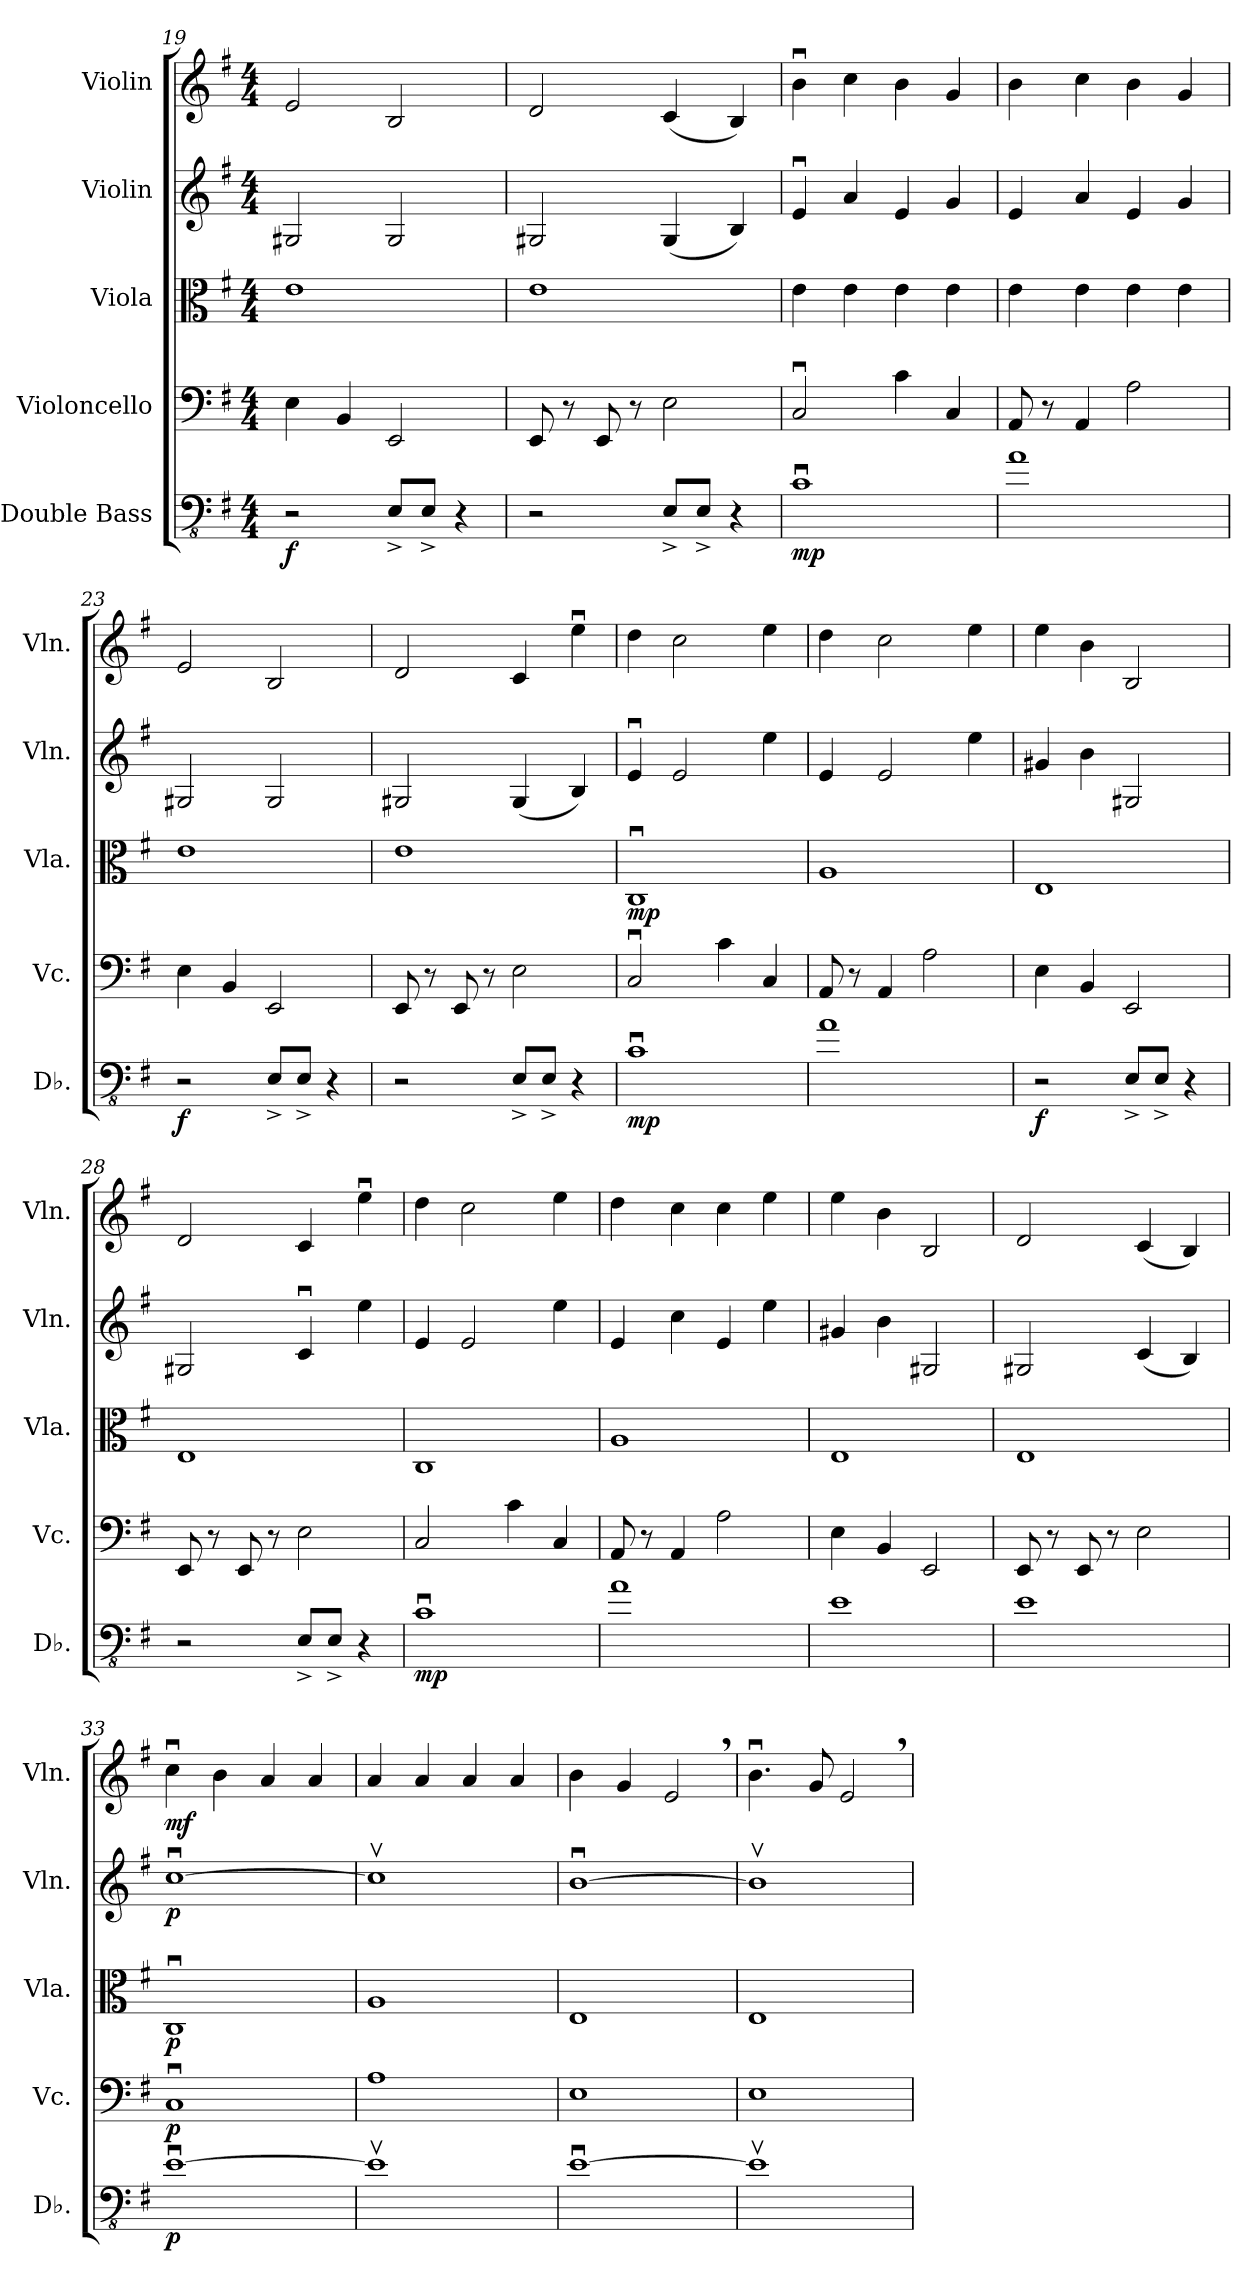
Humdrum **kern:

**kern	**dynam	**kern	**dynam	**kern	**dynam	**kern	**dynam	**kern	**dynam
*part5	*part5	*part4	*part4	*part3	*part3	*part2	*part2	*part1	*part1
*staff5	*staff5	*staff4	*staff4	*staff3	*staff3	*staff2	*staff2	*staff1	*staff1
*I"Double Bass	*	*I"Violoncello	*	*I"Viola	*	*I"Violin	*	*I"Violin	*
*I'Db.	*	*I'Vc.	*	*I'Vla.	*	*I'Vln.	*	*I'Vln.	*
*clefFv4	*	*clefF4	*	*clefC3	*	*clefG2	*	*clefG2	*
*ITrd7c12	*	*	*	*	*	*	*	*	*
*k[f#]	*	*k[f#]	*	*k[f#]	*	*k[f#]	*	*k[f#]	*
*M4/4	*	*M4/4	*	*M4/4	*	*M4/4	*	*M4/4	*
=19	=19	=19	=19	=19	=19	=19	=19	=19	=19
!	!LO:DY:b	!	!	!	!	!	!	!	!
2r	f	4E\	.	1e	.	2G#X/	.	2e/	.
.	.	4BB/	.	.	.	.	.	.	.
8EEE^/L	.	2EE/	.	.	.	2G#/	.	2B/	.
8EEE^/J	.	.	.	.	.	.	.	.	.
4r	.	.	.	.	.	.	.	.	.
=20	=20	=20	=20	=20	=20	=20	=20	=20	=20
2r	.	8EE/	.	1e	.	2G#X/	.	2d/	.
.	.	8r	.	.	.	.	.	.	.
.	.	8EE/	.	.	.	.	.	.	.
.	.	8r	.	.	.	.	.	.	.
8EEE^/L	.	2E\	.	.	.	(4G#/	.	(4c/	.
8EEE^/J	.	.	.	.	.	.	.	.	.
4r	.	.	.	.	.	4B/)	.	4B/)	.
=21	=21	=21	=21	=21	=21	=21	=21	=21	=21
!	!LO:DY:b	!	!	!	!	!	!	!	!
1CCu	mp	2Cu/	.	4e\	.	4eu/	.	4bu\	.
.	.	.	.	4e\	.	4a/	.	4cc\	.
.	.	4c\	.	4e\	.	4e/	.	4b\	.
.	.	4C/	.	4e\	.	4g/	.	4g/	.
=22	=22	=22	=22	=22	=22	=22	=22	=22	=22
1AA	.	8AA/	.	4e\	.	4e/	.	4b\	.
.	.	8r	.	.	.	.	.	.	.
.	.	4AA/	.	4e\	.	4a/	.	4cc\	.
.	.	2A\	.	4e\	.	4e/	.	4b\	.
.	.	.	.	4e\	.	4g/	.	4g/	.
=23	=23	=23	=23	=23	=23	=23	=23	=23	=23
!	!LO:DY:b	!	!	!	!	!	!	!	!
2r	f	4E\	.	1e	.	2G#X/	.	2e/	.
.	.	4BB/	.	.	.	.	.	.	.
8EEE^/L	.	2EE/	.	.	.	2G#/	.	2B/	.
8EEE^/J	.	.	.	.	.	.	.	.	.
4r	.	.	.	.	.	.	.	.	.
!!LO:LB:g=z
=24	=24	=24	=24	=24	=24	=24	=24	=24	=24
2r	.	8EE/	.	1e	.	2G#X/	.	2d/	.
.	.	8r	.	.	.	.	.	.	.
.	.	8EE/	.	.	.	.	.	.	.
.	.	8r	.	.	.	.	.	.	.
8EEE^/L	.	2E\	.	.	.	(4G#/	.	4c/	.
8EEE^/J	.	.	.	.	.	.	.	.	.
4r	.	.	.	.	.	4B/)	.	4eeu\	.
=25	=25	=25	=25	=25	=25	=25	=25	=25	=25
!	!LO:DY:b	!	!	!	!LO:DY:b	!	!	!	!
1CCu	mp	2Cu/	.	1Cu	mp	4eu/	.	4dd\	.
.	.	.	.	.	.	2e/	.	2cc\	.
.	.	4c\	.	.	.	.	.	.	.
.	.	4C/	.	.	.	4ee\	.	4ee\	.
=26	=26	=26	=26	=26	=26	=26	=26	=26	=26
1AA	.	8AA/	.	1A	.	4e/	.	4dd\	.
.	.	8r	.	.	.	.	.	.	.
.	.	4AA/	.	.	.	2e/	.	2cc\	.
.	.	2A\	.	.	.	.	.	.	.
.	.	.	.	.	.	4ee\	.	4ee\	.
=27	=27	=27	=27	=27	=27	=27	=27	=27	=27
!	!LO:DY:b	!	!	!	!	!	!	!	!
2r	f	4E\	.	1E	.	4g#X/	.	4ee\	.
.	.	4BB/	.	.	.	4b\	.	4b\	.
8EEE^/L	.	2EE/	.	.	.	2G#X/	.	2B/	.
8EEE^/J	.	.	.	.	.	.	.	.	.
4r	.	.	.	.	.	.	.	.	.
=28	=28	=28	=28	=28	=28	=28	=28	=28	=28
2r	.	8EE/	.	1E	.	2G#X/	.	2d/	.
.	.	8r	.	.	.	.	.	.	.
.	.	8EE/	.	.	.	.	.	.	.
.	.	8r	.	.	.	.	.	.	.
8EEE^/L	.	2E\	.	.	.	4cu/	.	4c/	.
8EEE^/J	.	.	.	.	.	.	.	.	.
4r	.	.	.	.	.	4ee\	.	4eeu\	.
=29	=29	=29	=29	=29	=29	=29	=29	=29	=29
!	!LO:DY:b	!	!	!	!	!	!	!	!
1CCu	mp	2C/	.	1C	.	4e/	.	4dd\	.
.	.	.	.	.	.	2e/	.	2cc\	.
.	.	4c\	.	.	.	.	.	.	.
.	.	4C/	.	.	.	4ee\	.	4ee\	.
!!LO:PB:g=z
=30	=30	=30	=30	=30	=30	=30	=30	=30	=30
1AA	.	8AA/	.	1A	.	4e/	.	4dd\	.
.	.	8r	.	.	.	.	.	.	.
.	.	4AA/	.	.	.	4cc\	.	4cc\	.
.	.	2A\	.	.	.	4e/	.	4cc\	.
.	.	.	.	.	.	4ee\	.	4ee\	.
=31	=31	=31	=31	=31	=31	=31	=31	=31	=31
1EE	.	4E\	.	1E	.	4g#X/	.	4ee\	.
.	.	4BB/	.	.	.	4b\	.	4b\	.
.	.	2EE/	.	.	.	2G#X/	.	2B/	.
=32	=32	=32	=32	=32	=32	=32	=32	=32	=32
1EE	.	8EE/	.	1E	.	2G#X/	.	2d/	.
.	.	8r	.	.	.	.	.	.	.
.	.	8EE/	.	.	.	.	.	.	.
.	.	8r	.	.	.	.	.	.	.
.	.	2E\	.	.	.	(4c/	.	(4c/	.
.	.	.	.	.	.	4B/)	.	4B/)	.
=33	=33	=33	=33	=33	=33	=33	=33	=33	=33
!	!LO:DY:b	!	!LO:DY:b	!	!LO:DY:b	!	!LO:DY:b	!	!LO:DY:b
[1EEu	p	1Cu	p	1Cu	p	[1ccu	p	4ccu\	mf
.	.	.	.	.	.	.	.	4b\	.
.	.	.	.	.	.	.	.	4a/	.
.	.	.	.	.	.	.	.	4a/	.
=34	=34	=34	=34	=34	=34	=34	=34	=34	=34
1EEv]	.	1A	.	1A	.	1ccv]	.	4a/	.
.	.	.	.	.	.	.	.	4a/	.
.	.	.	.	.	.	.	.	4a/	.
.	.	.	.	.	.	.	.	4a/	.
=35	=35	=35	=35	=35	=35	=35	=35	=35	=35
[1EEu	.	1E	.	1E	.	[1bu	.	4b\	.
.	.	.	.	.	.	.	.	4g/	.
.	.	.	.	.	.	.	.	2e,/	.
=36	=36	=36	=36	=36	=36	=36	=36	=36	=36
1EEv]	.	1E	.	1E	.	1bv]	.	4.bu\	.
.	.	.	.	.	.	.	.	8g/	.
.	.	.	.	.	.	.	.	2e,/	.
=	=	=	=	=	=	=	=	=	=
*-	*-	*-	*-	*-	*-	*-	*-	*-	*-
